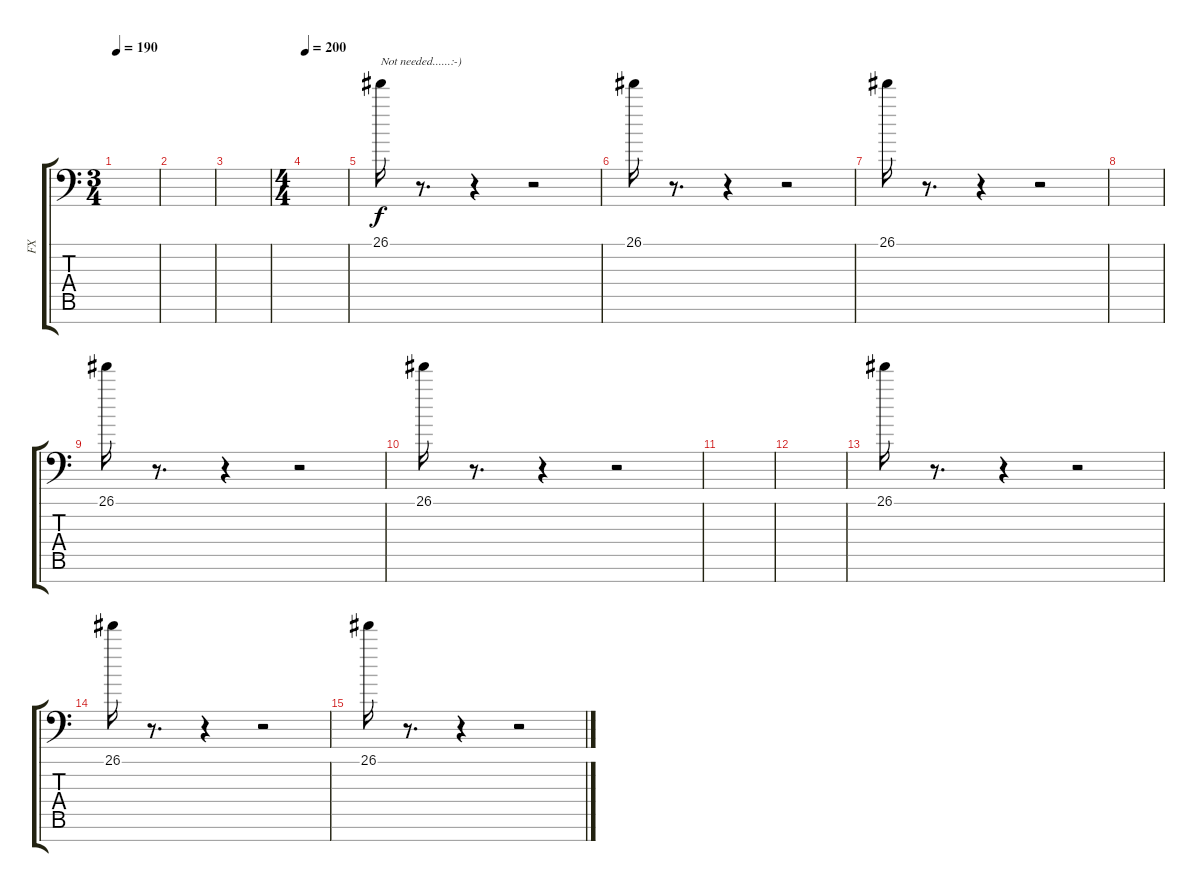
\track ("FX" "FX") {instrument fx3crystal}
\staff {score tabs}
\tuning (E4 B3 G3 D3 A2 E2 A1) {hide}
\ts (3 4)
\tempo 190
\clef f4
\ks c
|
|
|
\ts (4 4)
\tempo 200
|
26.1.16{txt "Not needed......:-)" volume 11} r.8{d volume 0} r.4 r.2 |
26.1.16{volume 11} r.8{d volume 0} r.4 r.2 |
26.1.16{volume 11} r.8{d volume 0} r.4 r.2 |
|
26.1.16{volume 11} r.8{d volume 0} r.4 r.2 |
26.1.16{volume 11} r.8{d volume 0} r.4 r.2 |
|
|
26.1.16{volume 11} r.8{d volume 0} r.4 r.2 |
26.1.16{volume 11} r.8{d volume 0} r.4 r.2 |
26.1.16{volume 11} r.8{d volume 0} r.4 r.2
